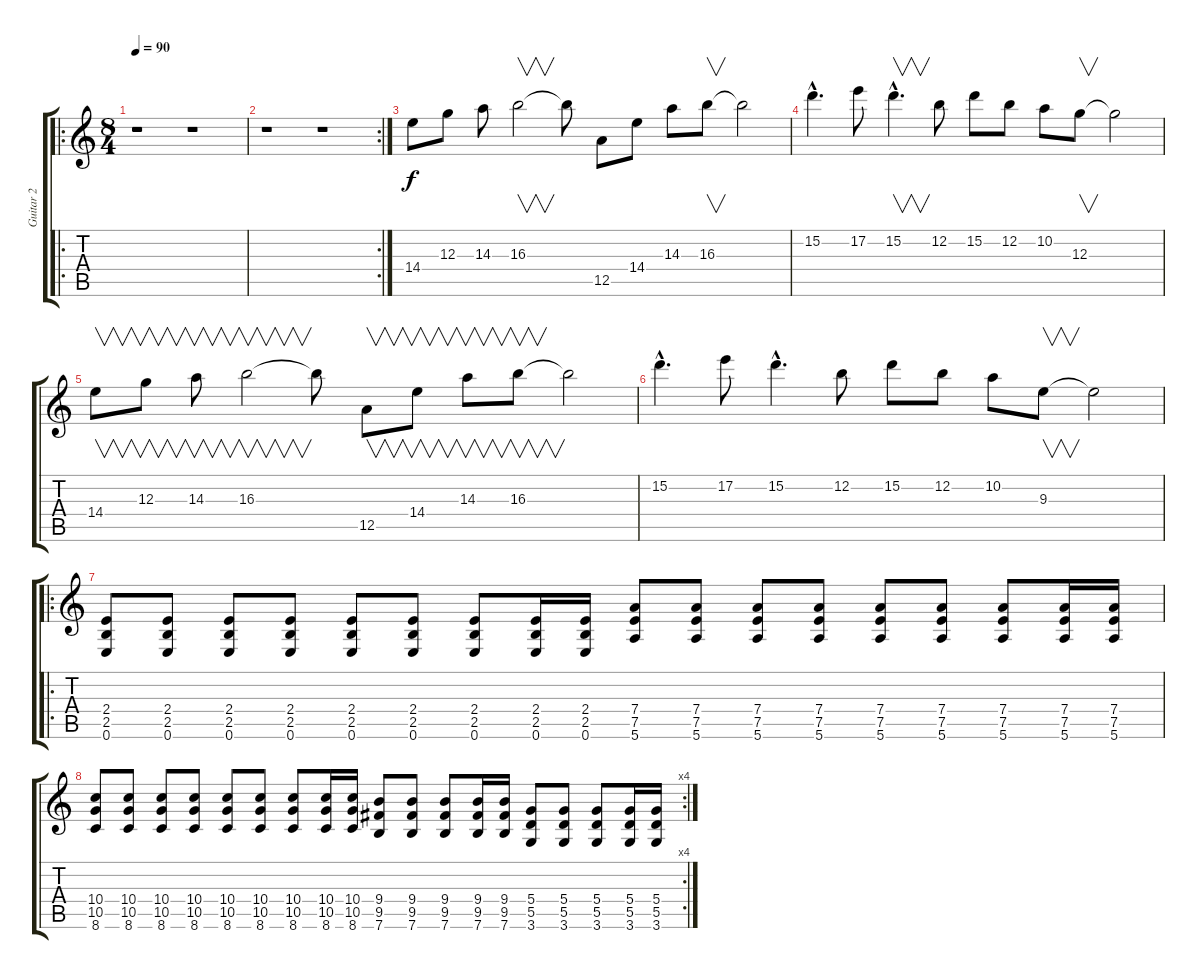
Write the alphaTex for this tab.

\track ("Guitar 2" "Guitar 2") {instrument distortionguitar}
\staff {score tabs}
\tuning (E4 B3 G3 D3 A2 E2) {hide}
\ro
\ts (8 4)
\tempo 90
\clef g2
\ks c
r.1{dy f instrument distortionguitar} r.1 |
\rc 2
r.1 r.1 |
14.4.8 12.3.8 14.3.8 16.3.2{v} 16.3{t}.8 12.5.8 14.4.8 14.3.8 16.3.8{v} 16.3{t}.2 |
15.2{hac}.4{d} 17.2.8 15.2{hac}.4{v d} 12.2.8 15.2.8 12.2.8 10.2.8 12.3.8{v} 12.3{t}.2 |
14.4.8{v} 12.3.8{v} 14.3.8{v} 16.3.2{v} 16.3{t}.8 12.5.8{v} 14.4.8{v} 14.3.8{v} 16.3.8{v} 16.3{t}.2 |
15.2{hac}.4{d} 17.2.8 15.2{hac}.4{d} 12.2.8 15.2.8 12.2.8 10.2.8 9.3.8{v} 9.3{t}.2 |
\ro
(2.4 2.5 0.6).8 (2.4 2.5 0.6).8 (2.4 2.5 0.6).8 (2.4 2.5 0.6).8 (2.4 2.5 0.6).8 (2.4 2.5 0.6).8 (2.4 2.5 0.6).8 (2.4 2.5 0.6).16 (2.4 2.5 0.6).16 (7.4 7.5 5.6).8 (7.4 7.5 5.6).8 (7.4 7.5 5.6).8 (7.4 7.5 5.6).8 (7.4 7.5 5.6).8 (7.4 7.5 5.6).8 (7.4 7.5 5.6).8 (7.4 7.5 5.6).16 (7.4 7.5 5.6).16 |
\rc 4
(10.4 10.5 8.6).8 (10.4 10.5 8.6).8 (10.4 10.5 8.6).8 (10.4 10.5 8.6).8 (10.4 10.5 8.6).8 (10.4 10.5 8.6).8 (10.4 10.5 8.6).8 (10.4 10.5 8.6).16 (10.4 10.5 8.6).16 (9.4 9.5 7.6).8 (9.4 9.5 7.6).8 (9.4 9.5 7.6).8 (9.4 9.5 7.6).16 (9.4 9.5 7.6).16 (5.4 5.5 3.6).8 (5.4 5.5 3.6).8 (5.4 5.5 3.6).8 (5.4 5.5 3.6).16 (5.4 5.5 3.6).16
